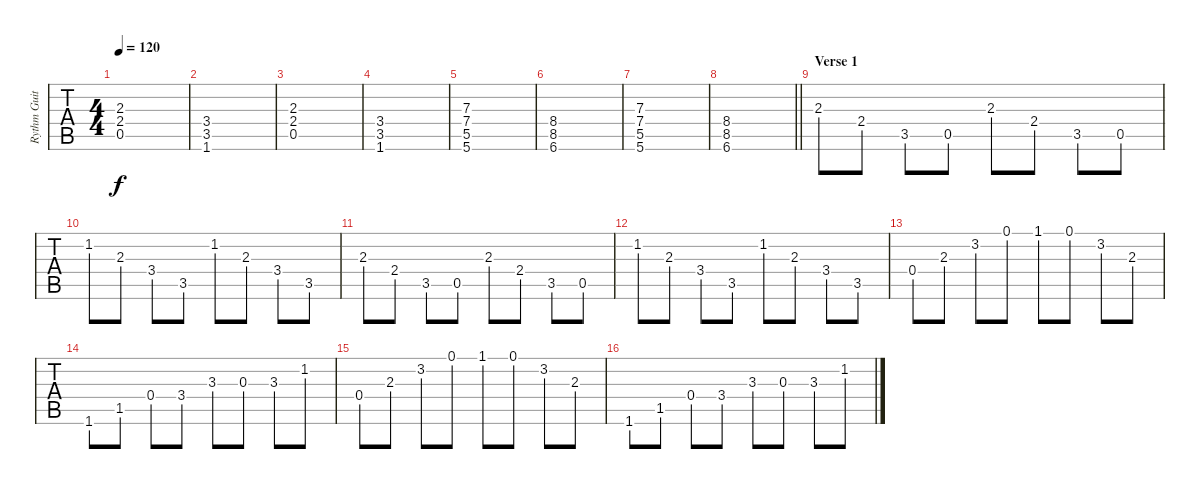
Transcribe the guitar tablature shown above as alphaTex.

\track ("Rythm Guitar (Jose A. Garrido)" "Rythm Guit") {instrument distortionguitar}
\staff {tabs}
\tuning (Eb4 Bb3 Gb3 Db3 Ab2 Eb2) {hide}
\ts (4 4)
\tempo 120
\clef g2
\ks c
(2.3 2.4 0.5).1{dy f} |
(3.4 3.5 1.6).1 |
(2.3 2.4 0.5).1 |
(3.4 3.5 1.6).1 |
(7.3 7.4 5.5 5.6).1 |
(8.4 8.5 6.6).1 |
(7.3 7.4 5.5 5.6).1 |
\barLineRight lightlight
(8.4 8.5 6.6).1 |
\section ("" "Verse 1")
2.3.8{instrument acousticguitarsteel} 2.4.8 3.5.8 0.5.8 2.3.8 2.4.8 3.5.8 0.5.8 |
1.2.8 2.3.8 3.4.8 3.5.8 1.2.8 2.3.8 3.4.8 3.5.8 |
2.3.8{instrument acousticguitarsteel} 2.4.8 3.5.8 0.5.8 2.3.8 2.4.8 3.5.8 0.5.8 |
1.2.8 2.3.8 3.4.8 3.5.8 1.2.8 2.3.8 3.4.8 3.5.8 |
0.4.8 2.3.8 3.2.8 0.1.8 1.1.8 0.1.8 3.2.8 2.3.8 |
1.6.8 1.5.8 0.4.8 3.4.8 3.3.8 0.3.8 3.3.8 1.2.8 |
0.4.8 2.3.8 3.2.8 0.1.8 1.1.8 0.1.8 3.2.8 2.3.8 |
1.6.8 1.5.8 0.4.8 3.4.8 3.3.8 0.3.8 3.3.8 1.2.8
